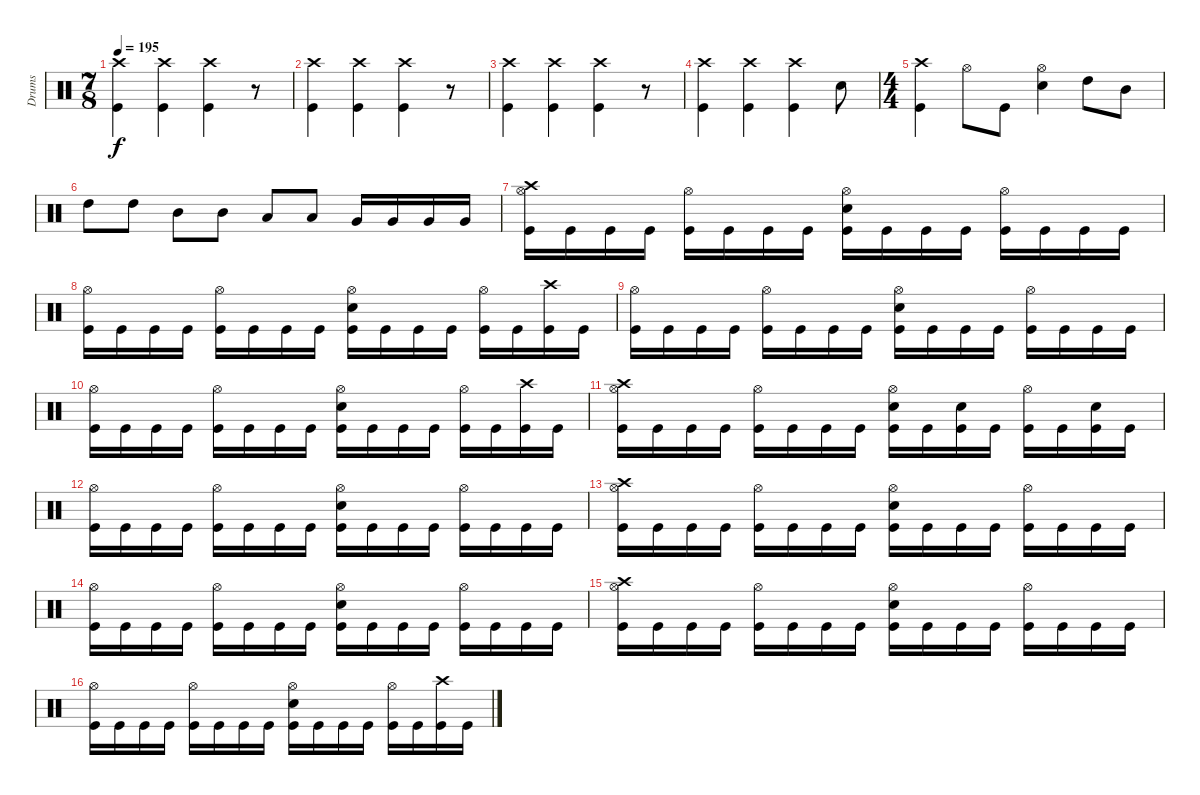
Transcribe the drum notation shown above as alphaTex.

\track ("Drums" "Drums") {instrument percussion}
\staff {score}
\articulation defaults
\ts (7 8)
\tempo 195
\clef neutral
\ks c
("Crash high (hit)" "Kick (hit)").4{dy f} ("Crash high (hit)" "Kick (hit)").4 ("Crash high (hit)" "Kick (hit)").4 r.8 |
("Crash high (hit)" "Kick (hit)").4 ("Crash high (hit)" "Kick (hit)").4 ("Crash high (hit)" "Kick (hit)").4 r.8 |
("Crash high (hit)" "Kick (hit)").4 ("Crash high (hit)" "Kick (hit)").4 ("Crash high (hit)" "Kick (hit)").4 r.8 |
("Crash high (hit)" "Kick (hit)").4 ("Crash high (hit)" "Kick (hit)").4 ("Crash high (hit)" "Kick (hit)").4 "Electric Snare (hit)".8 |
\ts (4 4)
("Crash high (hit)" "Kick (hit)").4 "Hi-Hat (open)".8 "Kick (hit)".8 ("Hi-Hat (open)" "Electric Snare (hit)").4 "High Tom (hit)".8 "Mid Tom (hit)".8 |
"High Tom (hit)".8 "High Tom (hit)".8 "Mid Tom (hit)".8 "Mid Tom (hit)".8 "Low Tom (hit)".8 "Low Tom (hit)".8 "Very Low Tom (hit)".16 "Very Low Tom (hit)".16 "Very Low Tom (hit)".16 "Very Low Tom (hit)".16 |
("Crash high (hit)" "Hi-Hat (open)" "Kick (hit)").16 "Kick (hit)".16 "Kick (hit)".16 "Kick (hit)".16 ("Hi-Hat (open)" "Kick (hit)").16 "Kick (hit)".16 "Kick (hit)".16 "Kick (hit)".16 ("Hi-Hat (open)" "Electric Snare (hit)" "Kick (hit)").16 "Kick (hit)".16 "Kick (hit)".16 "Kick (hit)".16 ("Hi-Hat (open)" "Kick (hit)").16 "Kick (hit)".16 "Kick (hit)".16 "Kick (hit)".16 |
("Hi-Hat (open)" "Kick (hit)").16 "Kick (hit)".16 "Kick (hit)".16 "Kick (hit)".16 ("Hi-Hat (open)" "Kick (hit)").16 "Kick (hit)".16 "Kick (hit)".16 "Kick (hit)".16 ("Hi-Hat (open)" "Electric Snare (hit)" "Kick (hit)").16 "Kick (hit)".16 "Kick (hit)".16 "Kick (hit)".16 ("Hi-Hat (open)" "Kick (hit)").16 "Kick (hit)".16 ("Crash high (hit)" "Kick (hit)").16 "Kick (hit)".16 |
("Hi-Hat (open)" "Kick (hit)").16 "Kick (hit)".16 "Kick (hit)".16 "Kick (hit)".16 ("Hi-Hat (open)" "Kick (hit)").16 "Kick (hit)".16 "Kick (hit)".16 "Kick (hit)".16 ("Hi-Hat (open)" "Electric Snare (hit)" "Kick (hit)").16 "Kick (hit)".16 "Kick (hit)".16 "Kick (hit)".16 ("Hi-Hat (open)" "Kick (hit)").16 "Kick (hit)".16 "Kick (hit)".16 "Kick (hit)".16 |
("Hi-Hat (open)" "Kick (hit)").16 "Kick (hit)".16 "Kick (hit)".16 "Kick (hit)".16 ("Hi-Hat (open)" "Kick (hit)").16 "Kick (hit)".16 "Kick (hit)".16 "Kick (hit)".16 ("Hi-Hat (open)" "Electric Snare (hit)" "Kick (hit)").16 "Kick (hit)".16 "Kick (hit)".16 "Kick (hit)".16 ("Hi-Hat (open)" "Kick (hit)").16 "Kick (hit)".16 ("Crash high (hit)" "Kick (hit)").16 "Kick (hit)".16 |
("Crash high (hit)" "Hi-Hat (open)" "Kick (hit)").16 "Kick (hit)".16 "Kick (hit)".16 "Kick (hit)".16 ("Hi-Hat (open)" "Kick (hit)").16 "Kick (hit)".16 "Kick (hit)".16 "Kick (hit)".16 ("Hi-Hat (open)" "Electric Snare (hit)" "Kick (hit)").16 "Kick (hit)".16 ("Electric Snare (hit)" "Kick (hit)").16 "Kick (hit)".16 ("Hi-Hat (open)" "Kick (hit)").16 "Kick (hit)".16 ("Electric Snare (hit)" "Kick (hit)").16 "Kick (hit)".16 |
("Hi-Hat (open)" "Kick (hit)").16 "Kick (hit)".16 "Kick (hit)".16 "Kick (hit)".16 ("Hi-Hat (open)" "Kick (hit)").16 "Kick (hit)".16 "Kick (hit)".16 "Kick (hit)".16 ("Hi-Hat (open)" "Electric Snare (hit)" "Kick (hit)").16 "Kick (hit)".16 "Kick (hit)".16 "Kick (hit)".16 ("Hi-Hat (open)" "Kick (hit)").16 "Kick (hit)".16 "Kick (hit)".16 "Kick (hit)".16 |
("Crash high (hit)" "Hi-Hat (open)" "Kick (hit)").16 "Kick (hit)".16 "Kick (hit)".16 "Kick (hit)".16 ("Hi-Hat (open)" "Kick (hit)").16 "Kick (hit)".16 "Kick (hit)".16 "Kick (hit)".16 ("Hi-Hat (open)" "Electric Snare (hit)" "Kick (hit)").16 "Kick (hit)".16 "Kick (hit)".16 "Kick (hit)".16 ("Hi-Hat (open)" "Kick (hit)").16 "Kick (hit)".16 "Kick (hit)".16 "Kick (hit)".16 |
("Hi-Hat (open)" "Kick (hit)").16 "Kick (hit)".16 "Kick (hit)".16 "Kick (hit)".16 ("Hi-Hat (open)" "Kick (hit)").16 "Kick (hit)".16 "Kick (hit)".16 "Kick (hit)".16 ("Hi-Hat (open)" "Electric Snare (hit)" "Kick (hit)").16 "Kick (hit)".16 "Kick (hit)".16 "Kick (hit)".16 ("Hi-Hat (open)" "Kick (hit)").16 "Kick (hit)".16 "Kick (hit)".16 "Kick (hit)".16 |
("Crash high (hit)" "Hi-Hat (open)" "Kick (hit)").16 "Kick (hit)".16 "Kick (hit)".16 "Kick (hit)".16 ("Hi-Hat (open)" "Kick (hit)").16 "Kick (hit)".16 "Kick (hit)".16 "Kick (hit)".16 ("Hi-Hat (open)" "Electric Snare (hit)" "Kick (hit)").16 "Kick (hit)".16 "Kick (hit)".16 "Kick (hit)".16 ("Hi-Hat (open)" "Kick (hit)").16 "Kick (hit)".16 "Kick (hit)".16 "Kick (hit)".16 |
("Hi-Hat (open)" "Kick (hit)").16 "Kick (hit)".16 "Kick (hit)".16 "Kick (hit)".16 ("Hi-Hat (open)" "Kick (hit)").16 "Kick (hit)".16 "Kick (hit)".16 "Kick (hit)".16 ("Hi-Hat (open)" "Electric Snare (hit)" "Kick (hit)").16 "Kick (hit)".16 "Kick (hit)".16 "Kick (hit)".16 ("Hi-Hat (open)" "Kick (hit)").16 "Kick (hit)".16 ("Crash high (hit)" "Kick (hit)").16 "Kick (hit)".16
